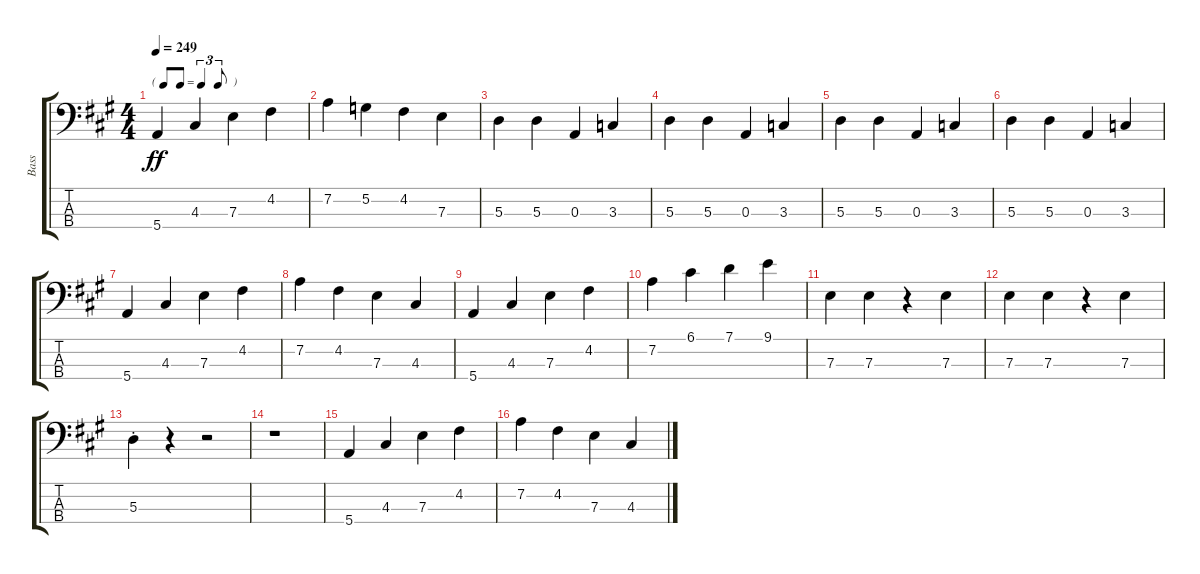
\track ("Bass" "Bass") {instrument electricbassfinger}
\staff {score tabs}
\tuning (G2 D2 A1 E1) {hide}
\ts (4 4)
\tf triplet8th
\tempo 249
\clef f4
\ks a
5.4.4{dy ff} 4.3.4 7.3.4 4.2.4 |
7.2.4 5.2.4 4.2.4 7.3.4 |
5.3.4 5.3.4 0.3.4 3.3.4 |
5.3.4 5.3.4 0.3.4 3.3.4 |
5.3.4 5.3.4 0.3.4 3.3.4 |
5.3.4 5.3.4 0.3.4 3.3.4 |
5.4.4 4.3.4 7.3.4 4.2.4 |
7.2.4 4.2.4 7.3.4 4.3.4 |
5.4.4 4.3.4 7.3.4 4.2.4 |
7.2.4 6.1.4 7.1.4 9.1.4 |
7.3.4 7.3.4 r.4 7.3.4 |
7.3.4 7.3.4 r.4 7.3.4 |
5.3{st}.4 r.4 r.2 |
r.1 |
5.4.4 4.3.4 7.3.4 4.2.4 |
7.2.4 4.2.4 7.3.4 4.3.4
